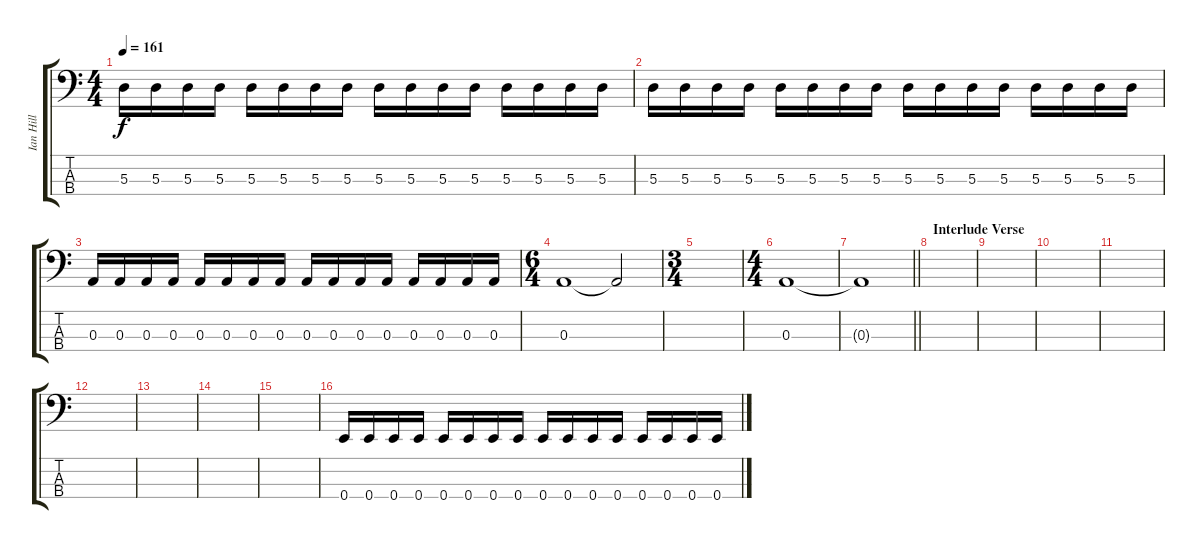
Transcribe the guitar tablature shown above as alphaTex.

\track ("Ian Hill" "Ian Hill") {instrument electricbasspick}
\staff {score tabs}
\tuning (G2 D2 A1 E1) {hide}
\ts (4 4)
\tempo 161
\clef f4
\ks c
5.3.16{dy f} 5.3.16 5.3.16 5.3.16 5.3.16 5.3.16 5.3.16 5.3.16 5.3.16 5.3.16 5.3.16 5.3.16 5.3.16 5.3.16 5.3.16 5.3.16 |
5.3.16 5.3.16 5.3.16 5.3.16 5.3.16 5.3.16 5.3.16 5.3.16 5.3.16 5.3.16 5.3.16 5.3.16 5.3.16 5.3.16 5.3.16 5.3.16 |
0.3.16 0.3.16 0.3.16 0.3.16 0.3.16 0.3.16 0.3.16 0.3.16 0.3.16 0.3.16 0.3.16 0.3.16 0.3.16 0.3.16 0.3.16 0.3.16 |
\ts (6 4)
0.3.1 0.3{t}.2 |
\ts (3 4)
|
\ts (4 4)
0.3.1 |
\barLineRight lightlight
0.3{t}.1 |
\section ("" "Interlude Verse")
|
|
|
|
|
|
|
|
0.4.16 0.4.16 0.4.16 0.4.16 0.4.16 0.4.16 0.4.16 0.4.16 0.4.16 0.4.16 0.4.16 0.4.16 0.4.16 0.4.16 0.4.16 0.4.16
